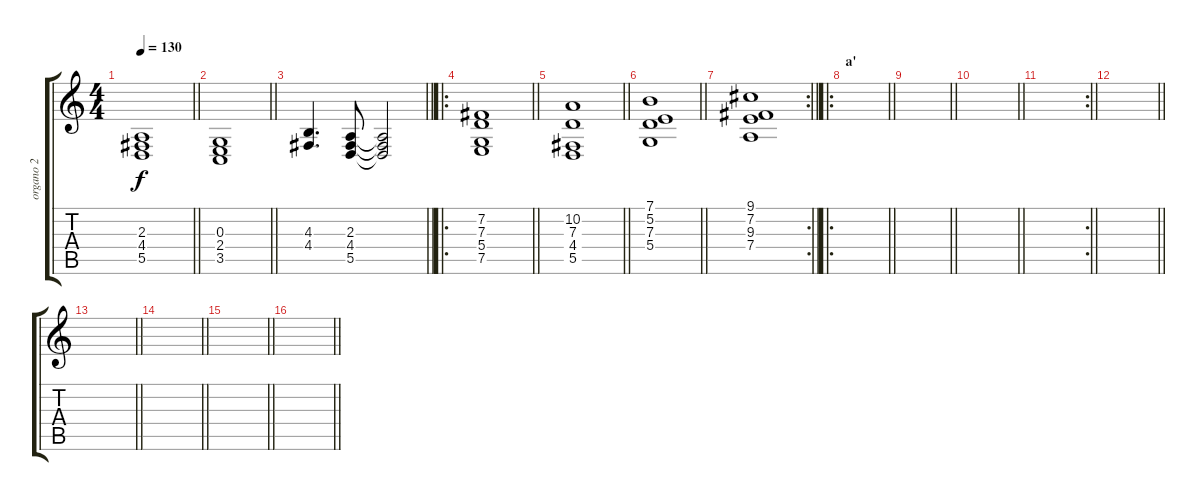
\track ("organo 2" "organo 2") {instrument stringensemble2}
\staff {score tabs}
\tuning (E4 B3 G3 D3 A2 E2) {hide}
\ts (4 4)
\tempo 130
\clef g2
\barLineRight lightlight
\ks c
(2.3 4.4 5.5).1{dy f} |
\barLineRight lightlight
(0.3 2.4 3.5).1 |
\barLineRight lightlight
(4.3 4.4).4{d} (2.3 4.4 5.5).8 (2.3{t} 4.4{t} 5.5{t}).2 |
\ro
\barLineRight lightlight
(7.2 7.3 5.4 7.5).1 |
\barLineRight lightlight
(10.2 7.3 4.4 5.5).1 |
\barLineRight lightlight
(7.1 5.2 7.3 5.4).1 |
\rc 2
\barLineRight lightlight
(9.1 7.2 9.3 7.4).1 |
\ro
\section ("" "a'")
\barLineRight lightlight
|
\barLineRight lightlight
|
\barLineRight lightlight
|
\rc 2
\barLineRight lightlight
|
\barLineRight lightlight
|
\barLineRight lightlight
|
\barLineRight lightlight
|
\barLineRight lightlight
|
\barLineRight lightlight
